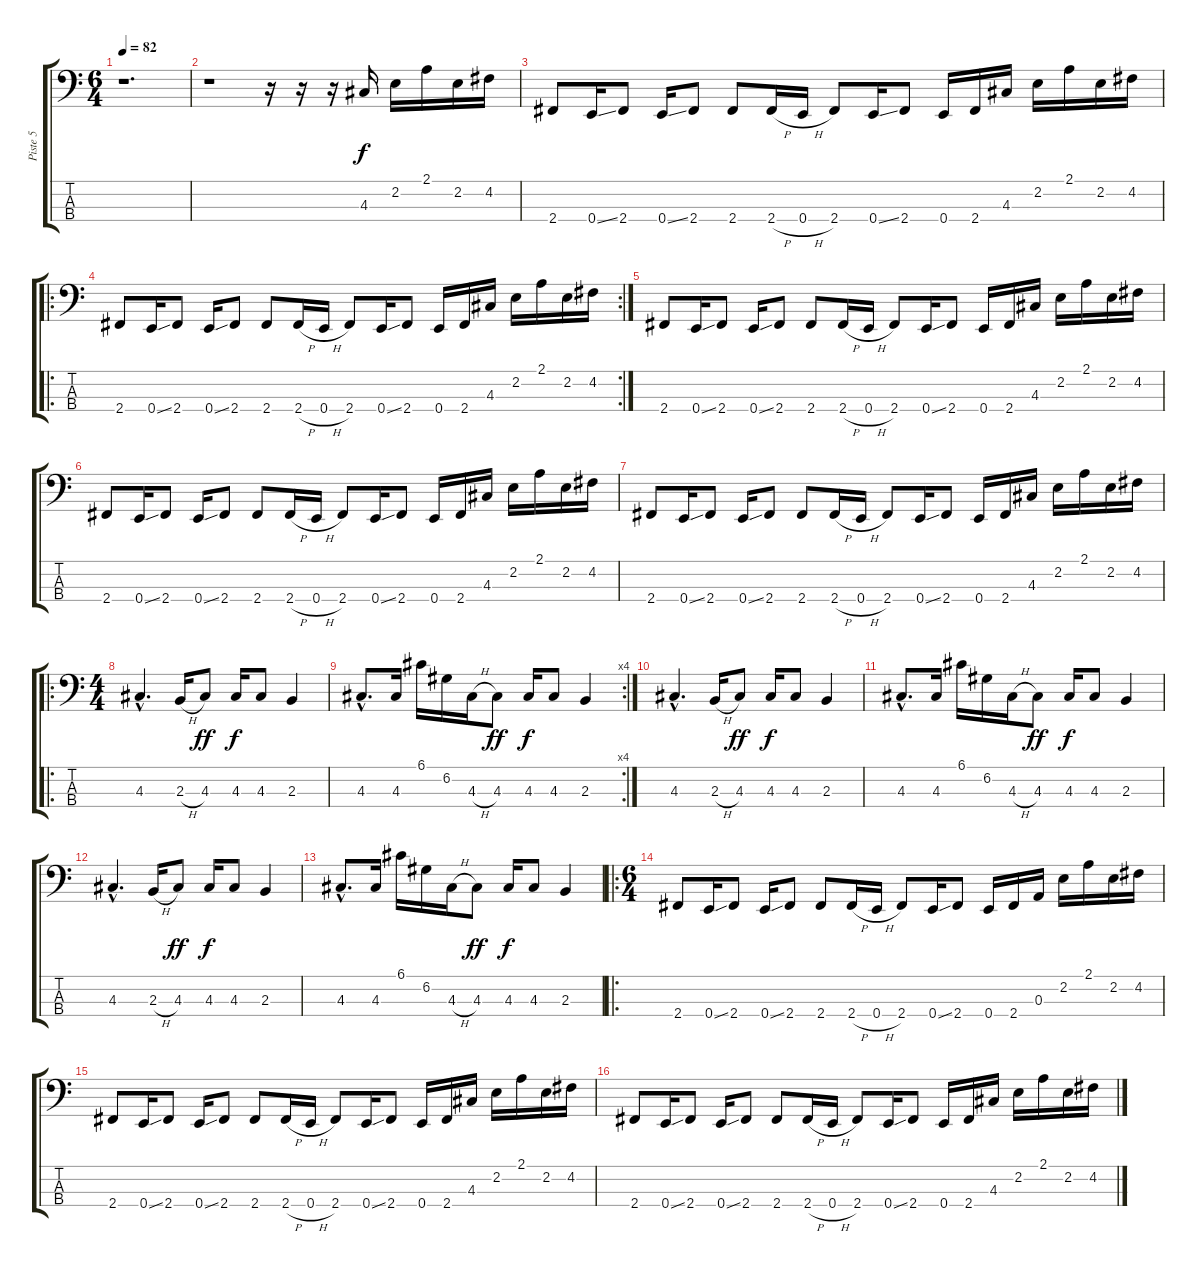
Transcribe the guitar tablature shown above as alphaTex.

\track ("Piste 5" "Piste 5") {instrument electricbassfinger}
\staff {score tabs}
\tuning (G2 D2 A1 E1) {hide}
\ts (6 4)
\tempo 82
\clef f4
\ks c
r.1{d dy f instrument electricbassfinger} |
r.1 r.16 r.16 r.16 4.3.16 2.2.16 2.1.16 2.2.16 4.2.16 |
2.4.8 0.4{ss}.16 2.4.8 0.4{ss}.16 2.4.8 2.4.8 2.4{h}.16 0.4{h}.16 2.4.8 0.4{ss}.16 2.4.8 0.4.16 2.4.16 4.3.16 2.2.16 2.1.16 2.2.16 4.2.16 |
\ro
\rc 2
2.4.8 0.4{ss}.16 2.4.8 0.4{ss}.16 2.4.8 2.4.8 2.4{h}.16 0.4{h}.16 2.4.8 0.4{ss}.16 2.4.8 0.4.16 2.4.16 4.3.16 2.2.16 2.1.16 2.2.16 4.2.16 |
2.4.8 0.4{ss}.16 2.4.8 0.4{ss}.16 2.4.8 2.4.8 2.4{h}.16 0.4{h}.16 2.4.8 0.4{ss}.16 2.4.8 0.4.16 2.4.16 4.3.16 2.2.16 2.1.16 2.2.16 4.2.16 |
2.4.8 0.4{ss}.16 2.4.8 0.4{ss}.16 2.4.8 2.4.8 2.4{h}.16 0.4{h}.16 2.4.8 0.4{ss}.16 2.4.8 0.4.16 2.4.16 4.3.16 2.2.16 2.1.16 2.2.16 4.2.16 |
2.4.8 0.4{ss}.16 2.4.8 0.4{ss}.16 2.4.8 2.4.8 2.4{h}.16 0.4{h}.16 2.4.8 0.4{ss}.16 2.4.8 0.4.16 2.4.16 4.3.16 2.2.16 2.1.16 2.2.16 4.2.16 |
\ro
\ts (4 4)
4.3{hac}.4{d} 2.3{h}.16 4.3.8{dy ff} 4.3.16{dy f} 4.3.8 2.3.4 |
\rc 4
4.3{hac}.8{d} 4.3.16 6.1.16 6.2.16 4.3{h}.16 4.3.8{dy ff} 4.3.16{dy f} 4.3.8 2.3.4 |
4.3{hac}.4{d} 2.3{h}.16 4.3.8{dy ff} 4.3.16{dy f} 4.3.8 2.3.4 |
4.3{hac}.8{d} 4.3.16 6.1.16 6.2.16 4.3{h}.16 4.3.8{dy ff} 4.3.16{dy f} 4.3.8 2.3.4 |
4.3{hac}.4{d} 2.3{h}.16 4.3.8{dy ff} 4.3.16{dy f} 4.3.8 2.3.4 |
4.3{hac}.8{d} 4.3.16 6.1.16 6.2.16 4.3{h}.16 4.3.8{dy ff} 4.3.16{dy f} 4.3.8 2.3.4 |
\ro
\ts (6 4)
2.4.8 0.4{ss}.16 2.4.8 0.4{ss}.16 2.4.8 2.4.8 2.4{h}.16 0.4{h}.16 2.4.8 0.4{ss}.16 2.4.8 0.4.16 2.4.16 0.3.16 2.2.16 2.1.16 2.2.16 4.2.16 |
2.4.8 0.4{ss}.16 2.4.8 0.4{ss}.16 2.4.8 2.4.8 2.4{h}.16 0.4{h}.16 2.4.8 0.4{ss}.16 2.4.8 0.4.16 2.4.16 4.3.16 2.2.16 2.1.16 2.2.16 4.2.16 |
2.4.8 0.4{ss}.16 2.4.8 0.4{ss}.16 2.4.8 2.4.8 2.4{h}.16 0.4{h}.16 2.4.8 0.4{ss}.16 2.4.8 0.4.16 2.4.16 4.3.16 2.2.16 2.1.16 2.2.16 4.2.16
